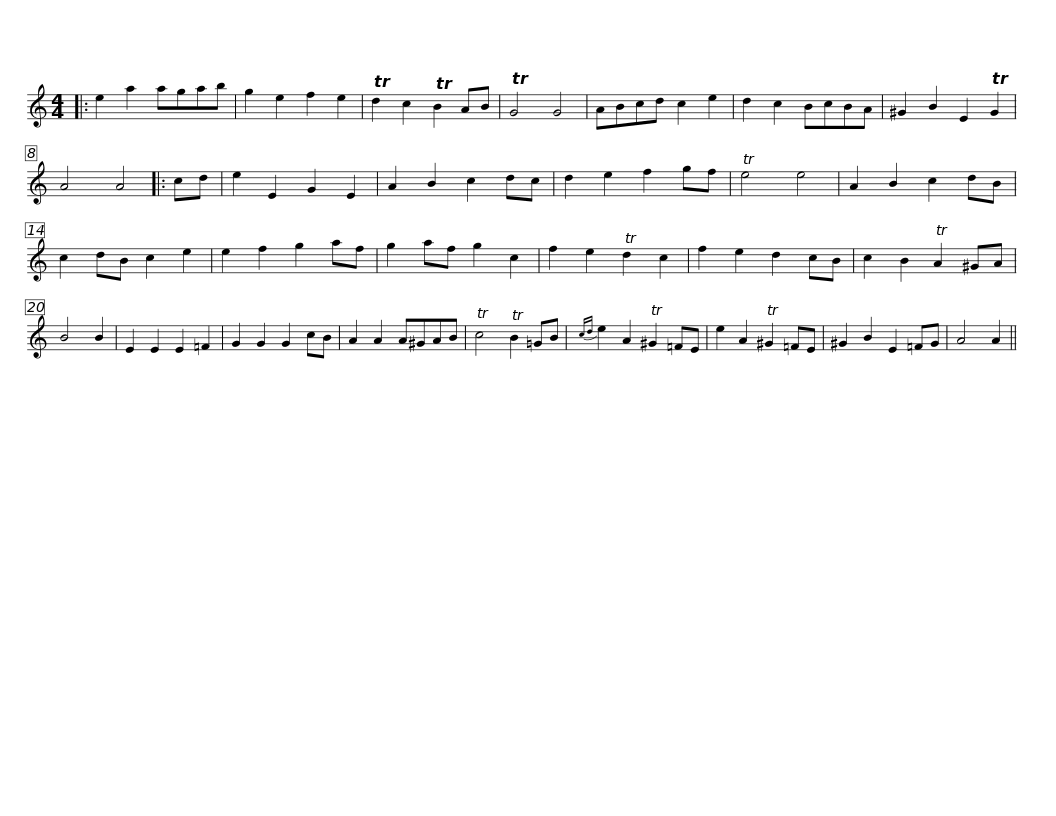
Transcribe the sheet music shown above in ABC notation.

X:1
L:1/8
M:4/4
I:linebreak $
K:C
V:1 treble
V:1
|: e2 a2 agab | g2 e2 f2 e2 | Td2 c2 TB2 AB | TG4 G4 | ABcd c2 e2 | %5
 d2 c2 BcBA | ^G2 B2 E2 TG2 | A4 A4 |: cd |$ e2 E2 G2 E2 | %10
 A2 B2 c2 dc | d2 e2 f2 gf | Te4 e4 | A2 B2 c2 dB | c2 dB c2 e2 | %15
 e2 f2 g2 af | g2 af g2 c2 | f2 e2 Td2 c2 |$ f2 e2 d2 cB | c2 B2 TA2 ^GA | %20
 B4 B2 | E2 E2 E2 =F2 | G2 G2 G2 cB | A2 A2 A^GAB | Tc4 TB2 =GB | %25
{cd} e2 A2 T^G2 =FE |$ e2 A2 T^G2 =FE | ^G2 B2 E2 =FG | A4 A2 || %29
